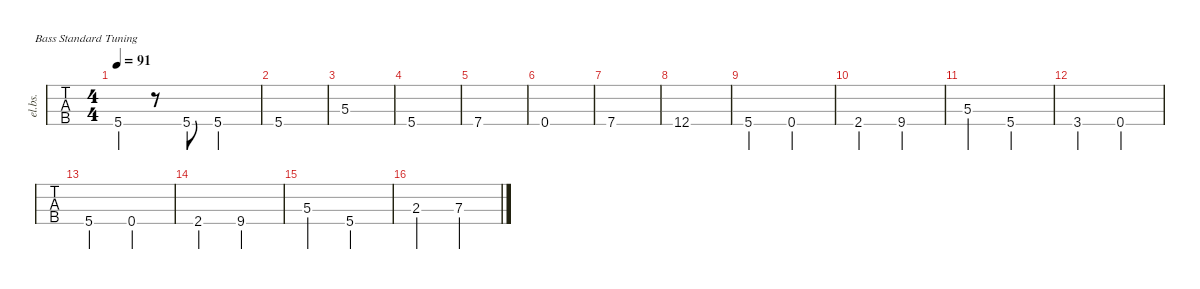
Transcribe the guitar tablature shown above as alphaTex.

\defaultSystemsLayout 4
\hideDynamics
\bracketExtendMode nobrackets
\track ("Electric Bass" "el.bs.") {instrument electricbassfinger}
\staff {tabs}
\tuning (G2 D2 A1 E1)
\ts (4 4)
\tempo 91
\clef f4
\ks a
5.4{acc forcenatural}.4{dy mf instrument electricbassfinger} r.8 5.4{acc forcenatural}.8 5.4{acc forcenatural}.2 |
5.4{acc forcenatural}.1 |
5.3{acc forcenatural}.1 |
5.4{acc forcenatural}.1 |
7.4{acc forcenatural}.1 |
0.4{acc forcenatural}.1 |
7.4{acc forcenatural}.1 |
12.4{acc forcenatural}.1 |
5.4{acc forcenatural}.2 0.4{acc forcenatural}.2 |
2.4{acc #}.2 9.4{acc #}.2 |
5.3{acc forcenatural}.2 5.4{acc forcenatural}.2 |
3.4{acc forcenatural}.2 0.4{acc forcenatural}.2 |
5.4{acc forcenatural}.2 0.4{acc forcenatural}.2 |
2.4{acc #}.2 9.4{acc #}.2 |
5.3{acc forcenatural}.2 5.4{acc forcenatural}.2 |
2.3{acc forcenatural}.2 7.3{acc forcenatural}.2
